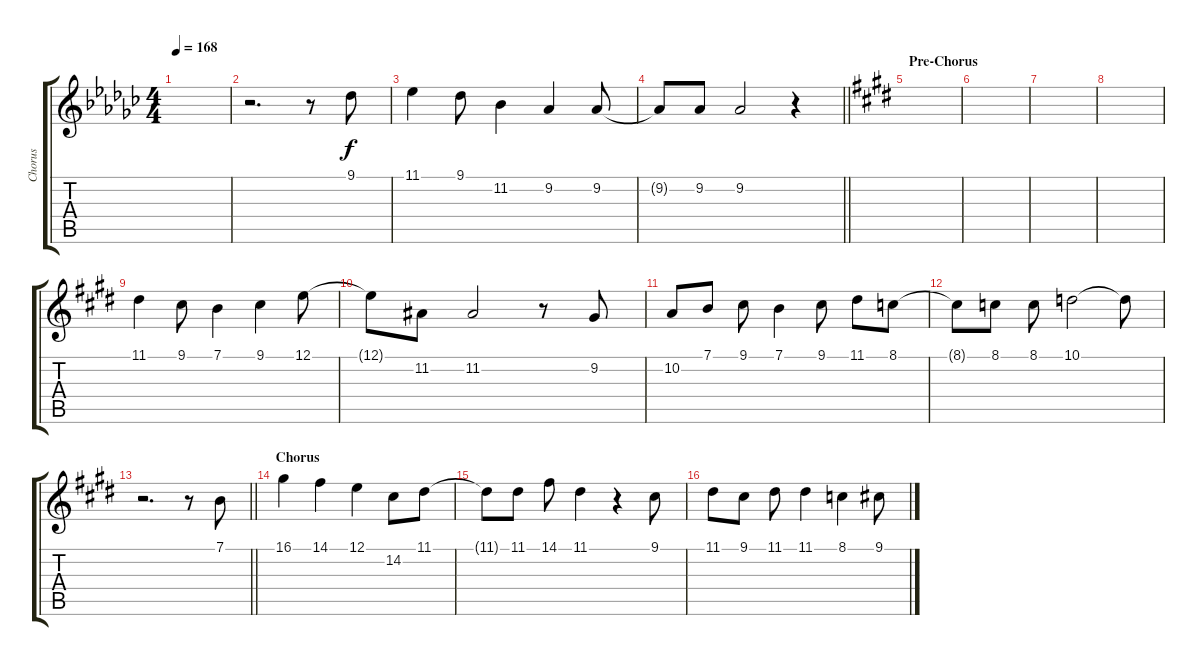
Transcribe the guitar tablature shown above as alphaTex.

\track ("Chorus" "Chorus") {mute instrument tenorsax}
\staff {score tabs}
\tuning (E4 B3 G3 D3 A2 E2) {hide}
\ts (4 4)
\tempo 168
\clef g2
\ks gb
|
r.2{d} r.8 9.1.8 |
11.1.4 9.1.8 11.2.4 9.2.4 9.2.8 |
\barLineRight lightlight
9.2{t}.8 9.2.8 9.2.2 r.4 |
\section ("" "Pre-Chorus")
\ks e
|
|
|
|
11.1.4 9.1.8 7.1.4 9.1.4 12.1.8 |
12.1{t}.8 11.2.8 11.2.2 r.8 9.2.8 |
10.2.8 7.1.8 9.1.8 7.1.4 9.1.8 11.1.8 8.1.8 |
8.1{t}.8 8.1.8 8.1.8 10.1.2 10.1{t}.8 |
\barLineRight lightlight
r.2{d} r.8 7.1.8 |
\section ("" "Chorus")
16.1.4 14.1.4 12.1.4 14.2.8 11.1.8 |
11.1{t}.8 11.1.8 14.1.8 11.1.4 r.4 9.1.8 |
11.1.8 9.1.8 11.1.8 11.1.4 8.1.4 9.1.8
